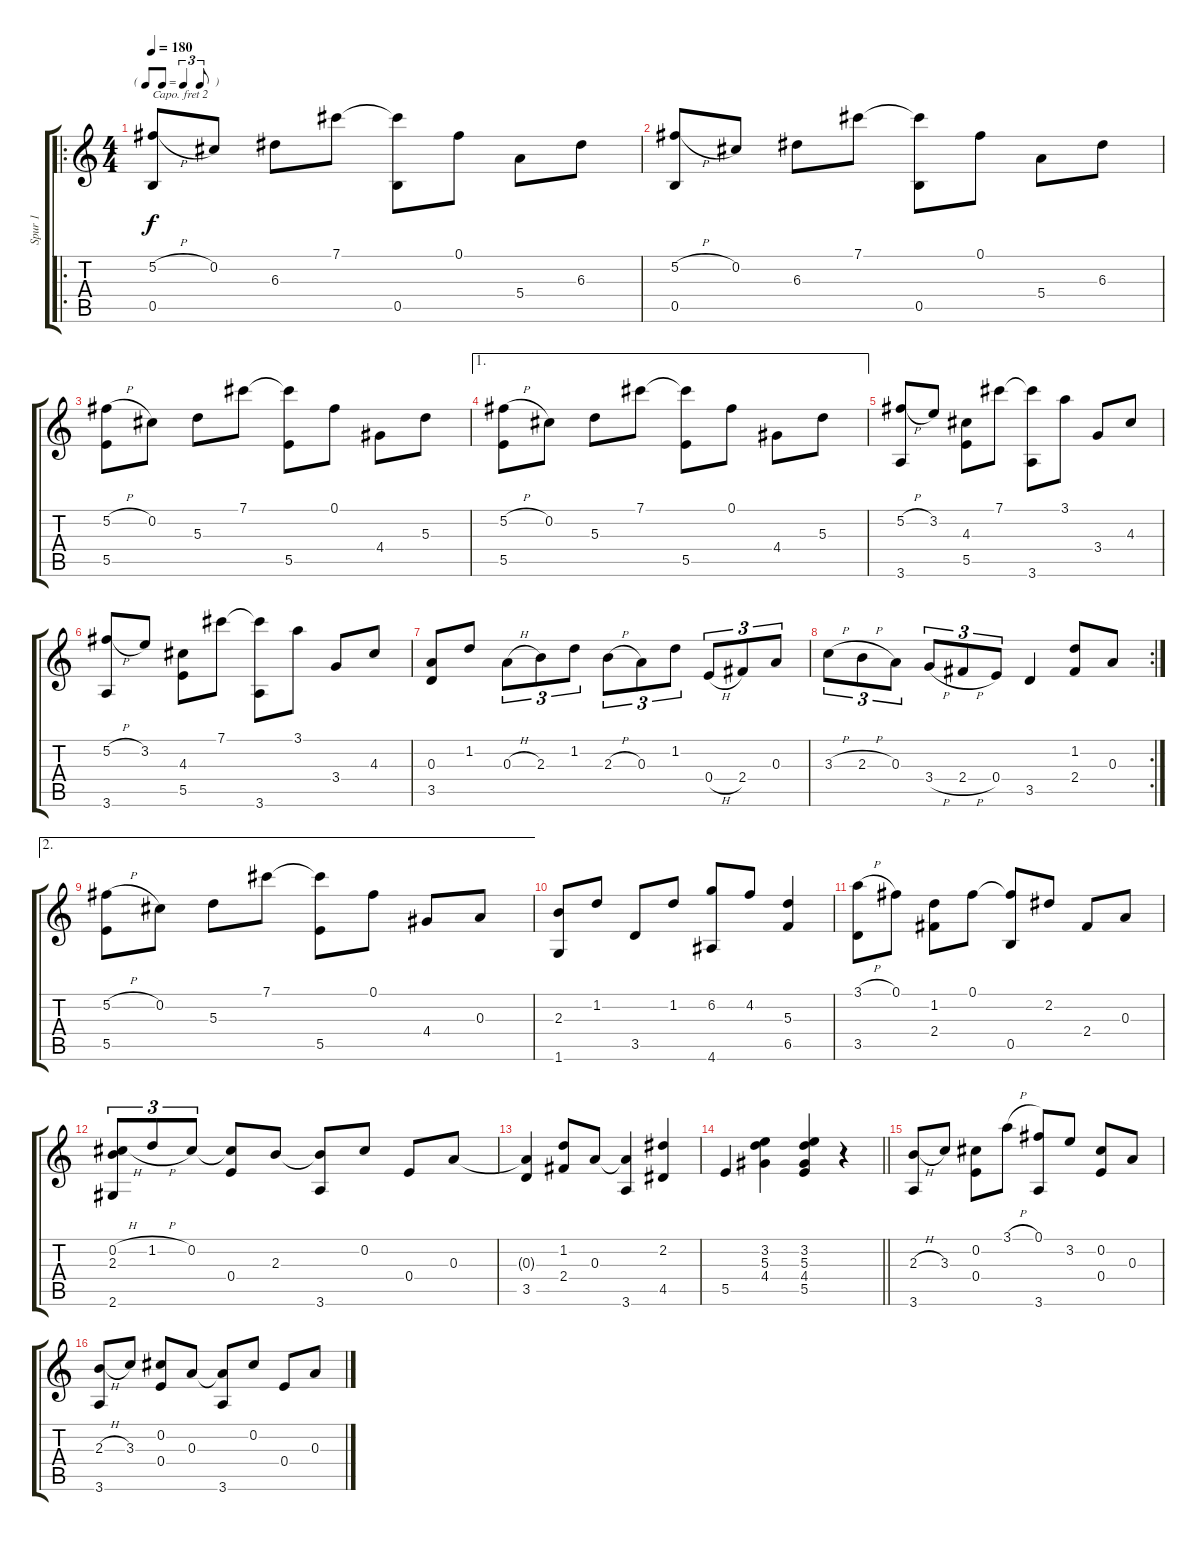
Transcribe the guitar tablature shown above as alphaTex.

\track ("Spur 1" "Spur 1") {instrument acousticguitarnylon}
\staff {score tabs}
\capo 2
\tuning (E4 B3 G3 D3 A2 E2) {hide}
\ro
\ts (4 4)
\tf triplet8th
\tempo 180
\clef g2
\ks c
(5.2{h} 0.5).8{dy f} 0.2.8 6.3.8 7.1.8 (7.1{t} 0.5).8 0.1.8 5.4.8 6.3.8 |
(5.2{h} 0.5).8 0.2.8 6.3.8 7.1.8 (7.1{t} 0.5).8 0.1.8 5.4.8 6.3.8 |
(5.2{h} 5.5).8 0.2.8 5.3.8 7.1.8 (7.1{t} 5.5).8 0.1.8 4.4.8 5.3.8 |
\ae 1
(5.2{h} 5.5).8 0.2.8 5.3.8 7.1.8 (7.1{t} 5.5).8 0.1.8 4.4.8 5.3.8 |
(5.2{h} 3.6).8 3.2.8 (4.3 5.5).8 7.1.8 (7.1{t} 3.6).8 3.1.8 3.4.8 4.3.8 |
(5.2{h} 3.6).8 3.2.8 (4.3 5.5).8 7.1.8 (7.1{t} 3.6).8 3.1.8 3.4.8 4.3.8 |
(0.3 3.5).8 1.2.8 0.3{h}.8{tu (3 2)} 2.3.8{tu (3 2)} 1.2.8{tu (3 2)} 2.3{h}.8{tu (3 2)} 0.3.8{tu (3 2)} 1.2.8{tu (3 2)} 0.4{h}.8{tu (3 2)} 2.4.8{tu (3 2)} 0.3.8{tu (3 2)} |
\rc 2
3.3{h}.8{tu (3 2)} 2.3{h}.8{tu (3 2)} 0.3.8{tu (3 2)} 3.4{h}.8{tu (3 2)} 2.4{h}.8{tu (3 2)} 0.4.8{tu (3 2)} 3.5.4 (1.2 2.4).8 0.3.8 |
\ae 2
(5.2{h} 5.5).8 0.2.8 5.3.8 7.1.8 (7.1{t} 5.5).8 0.1.8 4.4.8 0.3.8 |
(2.3 1.6).8 1.2.8 3.5.8 1.2.8 (6.2 4.6).8 4.2.8 (5.3 6.5).4 |
(3.1{h} 3.5).8 0.1.8 (1.2 2.4).8 0.1.8 (0.1{t} 0.5).8 2.2.8 2.4.8 0.3.8 |
(0.2{h} 2.3 2.6).8{tu (3 2)} 1.2{h}.8{tu (3 2)} 0.2.8{tu (3 2)} (0.2{t} 0.4).8 2.3.8 (2.3{t} 3.6).8 0.2.8 0.4.8 0.3.8 |
(0.3{t} 3.5).4 (1.2 2.4).8 0.3.8 (0.3{t} 3.6).4 (2.2 4.5).4 |
\barLineRight lightlight
5.5.4 (3.2 5.3 4.4).4 (3.2 5.3 4.4 5.5).4 r.4 |
(2.3{h} 3.6).8 3.3.8 (0.2 0.4).8 3.1{h}.8 (0.1 3.6).8 3.2.8 (0.2 0.4).8 0.3.8 |
(2.3{h} 3.6).8 3.3.8 (0.2 0.4).8 0.3.8 (0.3{t} 3.6).8 0.2.8 0.4.8 0.3.8
